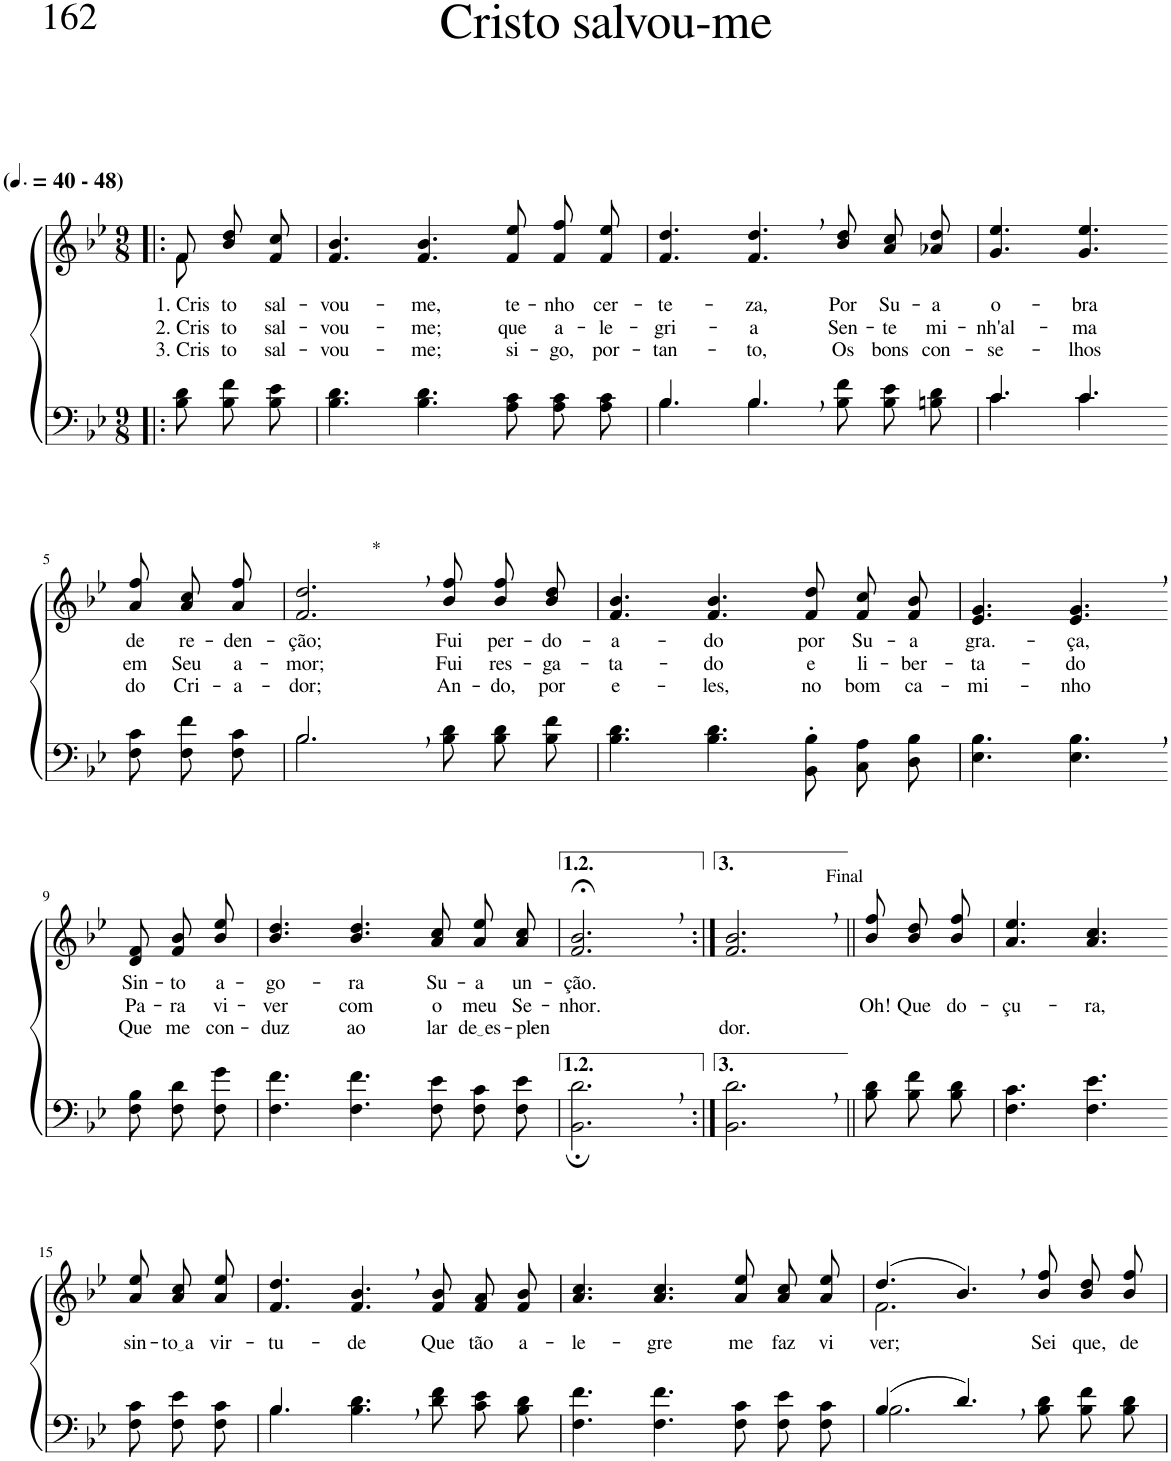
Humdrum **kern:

**kern	**kern	**text	**text	**text
*part2	*part1	*part1	*part1	*part1
*staff2	*staff1	*staff1	*staff1	*staff1
*I"Parte III e IV	*I"Parte I e II	*	*	*
*clefF4	*clefG2	*	*	*
*Trd2c3	*Trd2c3	*	*	*
*k[b-e-]	*k[b-e-]	*	*	*
*M9/8	*M9/8	*	*	*
*MM60	*MM60	*	*	*
=1!|:	=1!|:	=1!|:	=1!|:	=1!|:
*	*^	*	*	*
!	!LO:TX:a:B:t=(	!	!	!	!
!	!LO:TX:a:B:t=- 48)	!	!	!	!
!	!	!	!LO:LY:b	!LO:LY:b	!LO:LY:b
8B-\ 8d\L	8f/L	8f\	1. Cris-	2. Cris-	3. Cris-
!	!	!	!LO:LY:b	!LO:LY:b	!LO:LY:b
8B-\ 8f\	8b-/ 8dd/	4ryy	-to	-to	-to
!	!	!	!LO:LY:b	!LO:LY:b	!LO:LY:b
8B-\ 8e-\J	8f/ 8cc/J	.	sal-	sal-	sal-
*	*v	*v	*	*	*
=2	=2	=2	=2	=2
!	!	!LO:LY:b	!LO:LY:b	!LO:LY:b
4.B-\ 4.d\	4.f/ 4.b-/	-vou-	-vou-	-vou-
!	!	!LO:LY:b	!LO:LY:b	!LO:LY:b
4.B-\ 4.d\	4.f/ 4.b-/	-me,	-me;	-me;
!	!	!LO:LY:b	!LO:LY:b	!LO:LY:b
8A\ 8c\L	8f\ 8ee-\L	te-	que	si-
!	!	!LO:LY:b	!LO:LY:b	!LO:LY:b
8A\ 8c\	8f\ 8ff\	-nho	a-	-go,
!	!	!LO:LY:b	!LO:LY:b	!LO:LY:b
8A\ 8c\J	8f\ 8ee-\J	cer-	-le-	por-
=3	=3	=3	=3	=3
*^	*	*	*	*
!	!	!	!LO:LY:b	!LO:LY:b	!LO:LY:b
4.B-\	4.B-/	4.f/ 4.dd/	-te-	-gri-	-tan-
!	!	!	!LO:LY:b	!LO:LY:b	!LO:LY:b
4.B-,\	4.B-/	4.f/, 4.dd/,	-za,	-a	-to,
!	!	!	!LO:LY:b	!LO:LY:b	!LO:LY:b
8B-\ 8f\L	4.ryy	8b-\ 8dd\L	Por	Sen-	Os
!	!	!	!LO:LY:b	!LO:LY:b	!LO:LY:b
8B-\ 8e-\	.	8a\ 8cc\	Su-	-te	bons
!	!	!	!LO:LY:b	!LO:LY:b	!LO:LY:b
8Bn\ 8d\J	.	8a-X\ 8dd\J	-a	mi-	con-
=4	=4	=4	=4	=4	=4
!	!	!	!LO:LY:b	!LO:LY:b	!LO:LY:b
4.c/	4.c\	4.g/ 4.ee-/	o-	-nh'al-	-se-
!	!	!	!LO:LY:b	!LO:LY:b	!LO:LY:b
4.c/	4.c\	4.g/ 4.ee-/	-bra	-ma	-lhos
!!LO:LB:g=z
=5-	=5-	=5-	=5-	=5-	=5-
!	!	!	!LO:LY:b	!LO:LY:b	!LO:LY:b
*v	*v	*	*	*	*
8F\ 8c\L	8a\ 8ff\L	de	em	do
!	!	!LO:LY:b	!LO:LY:b	!LO:LY:b
8F\ 8f\	8a\ 8cc\	re-	Seu	Cri-
!	!	!LO:LY:b	!LO:LY:b	!LO:LY:b
8F\ 8c\J	8a\ 8ff\J	-den-	a-	-a-
=6	=6	=6	=6	=6
*^	*	*	*	*
!	!	!LO:TX:a:t=*	!	!	!
!	!	!	!LO:LY:b	!LO:LY:b	!LO:LY:b
2.B-,\	2.B-/	2.f/, 2.dd/,	-ção;	-mor;	-dor;
!	!	!	!LO:LY:b	!LO:LY:b	!LO:LY:b
8B-\ 8d\L	4.ryy	8b-\ 8ff\L	Fui	Fui	An-
!	!	!	!LO:LY:b	!LO:LY:b	!LO:LY:b
8B-\ 8d\	.	8b-\ 8ff\	per-	res-	-do,
!	!	!	!LO:LY:b	!LO:LY:b	!LO:LY:b
8B-\ 8f\J	.	8b-\ 8dd\J	-do-	-ga-	por
*v	*v	*	*	*	*
=7	=7	=7	=7	=7
!	!	!LO:LY:b	!LO:LY:b	!LO:LY:b
4.B-\ 4.d\	4.f/ 4.b-/	-a-	-ta-	e-
!	!	!LO:LY:b	!LO:LY:b	!LO:LY:b
4.B-\ 4.d\	4.f/ 4.b-/	-do	-do	-les,
!	!	!LO:LY:b	!LO:LY:b	!LO:LY:b
8BB-'\ 8B-'\L	8f/ 8dd/L	por	e	no
!	!	!LO:LY:b	!LO:LY:b	!LO:LY:b
8C\ 8A\	8f/ 8cc/	Su-	li-	bom
!	!	!LO:LY:b	!LO:LY:b	!LO:LY:b
8D\ 8B-\J	8f/ 8b-/J	-a	-ber-	ca-
=8	=8	=8	=8	=8
!	!	!LO:LY:b	!LO:LY:b	!LO:LY:b
4.E-\ 4.B-\	4.e-/ 4.g/	gra.-	-ta-	-mi-
!	!	!LO:LY:b	!LO:LY:b	!LO:LY:b
4.E-\, 4.B-\,	4.e-/, 4.g/,	-ça,	-do	-nho
!!LO:LB:g=z
=9-	=9-	=9-	=9-	=9-
!	!	!LO:LY:b	!LO:LY:b	!LO:LY:b
8F\ 8B-\L	8d/ 8f/L	Sin-	Pa-	Que
!	!	!LO:LY:b	!LO:LY:b	!LO:LY:b
8F\ 8d\	8f/ 8b-/	-to	-ra	me
!	!	!LO:LY:b	!LO:LY:b	!LO:LY:b
8F\ 8g\J	8b-/ 8ee-/J	a-	vi-	con-
=10	=10	=10	=10	=10
!	!	!LO:LY:b	!LO:LY:b	!LO:LY:b
4.F\ 4.f\	4.b-/ 4.dd/	-go-	-ver	-duz
!	!	!LO:LY:b	!LO:LY:b	!LO:LY:b
4.F\ 4.f\	4.b-/ 4.dd/	-ra	com	ao
!	!	!LO:LY:b	!LO:LY:b	!LO:LY:b
8F\ 8e-\L	8a\ 8cc\L	Su-	o	lar
!	!	!LO:LY:b	!LO:LY:b	!LO:LY:b
8F\ 8c\	8a\ 8ee-\	-a	meu	de es
!	!	!LO:LY:b	!LO:LY:b	!LO:LY:b
8F\ 8e-\J	8a\ 8cc\J	un-	Se-	-plen-
=11	=11	=11	=11	=11
!	!	!LO:LY:b	!LO:LY:b	!
2.BB-\;, 2.d\;,	2.f/;<, 2.b-/;<,	-ção.	-nhor.	.
=12:|!	=12:|!	=12:|!	=12:|!	=12:|!
!	!LO:TX:a:t=Final	!	!	!
!	!	!	!	!LO:LY:b
2.BB-\, 2.d\,	2.f/, 2.b-/,	.	.	-dor.
=13||	=13||	=13||	=13||	=13||
!	!	!	!LO:LY:b	!
8B-\ 8d\L	8b-\ 8ff\L	.	Oh!	.
!	!	!	!LO:LY:b	!
8B-\ 8f\	8b-\ 8dd\	.	Que	.
!	!	!	!LO:LY:b	!
8B-\ 8d\J	8b-\ 8ff\J	.	do-	.
=14	=14	=14	=14	=14
!	!	!	!LO:LY:b	!
4.F\ 4.c\	4.a/ 4.ee-/	.	-çu-	.
!	!	!	!LO:LY:b	!
4.F\ 4.e-\	4.a/ 4.cc/	.	-ra,	.
!!LO:LB:g=z
=15-	=15-	=15-	=15-	=15-
!	!	!LO:LY:b	!	!
8F\ 8c\L	8a\ 8ee-\L	sin-	.	.
!	!	!LO:LY:b	!	!
8F\ 8e-\	8a\ 8cc\	to a	.	.
!	!	!LO:LY:b	!	!
8F\ 8c\J	8a\ 8ee-\J	vir-	.	.
=16	=16	=16	=16	=16
*^	*	*	*	*
!	!	!	!LO:LY:b	!	!
4.B-\	4.B-/	4.f/ 4.dd/	-tu-	.	.
!	!	!	!LO:LY:b	!	!
4.B-\, 4.d\,	2.ryy	4.f/, 4.b-/,	-de	.	.
!	!	!	!LO:LY:b	!	!
8d\ 8f\L	.	8f/ 8b-/L	Que	.	.
!	!	!	!LO:LY:b	!	!
8c\ 8e-\	.	8f/ 8a/	tão	.	.
!	!	!	!LO:LY:b	!	!
8B-\ 8d\J	.	8f/ 8b-/J	a-	.	.
*v	*v	*	*	*	*
=17	=17	=17	=17	=17
!	!	!LO:LY:b	!	!
4.F\ 4.f\	4.a/ 4.cc/	-le-	.	.
!	!	!LO:LY:b	!	!
4.F\ 4.f\	4.a/ 4.cc/	-gre	.	.
!	!	!LO:LY:b	!	!
8F\ 8c\L	8a\ 8ee-\L	me	.	.
!	!	!LO:LY:b	!	!
8F\ 8e-\	8a\ 8cc\	faz	.	.
!	!	!LO:LY:b	!	!
8F\ 8c\J	8a\ 8ee-\J	vi-	.	.
=18	=18	=18	=18	=18
*^	*^	*	*	*
!	!	!	!	!LO:LY:b	!	!
(4.B-/	2.B-\	(4.dd/	2.f\	-ver;	.	.
4.d,/)	.	4.b-,/)	.	.	.	.
!	!	!	!	!LO:LY:b	!	!
4.ryy	8B-\ 8d\L	8b-\ 8ff\L	4.ryy	Sei	.	.
!	!	!	!	!LO:LY:b	!	!
.	8B-\ 8f\	8b-\ 8dd\	.	que,	.	.
!	!	!	!	!LO:LY:b	!	!
.	8B-\ 8d\J	8b-\ 8ff\J	.	de	.	.
*v	*v	*	*	*	*	*
*	*v	*v	*	*	*
=	=	=	=	=
*-	*-	*-	*-	*-
